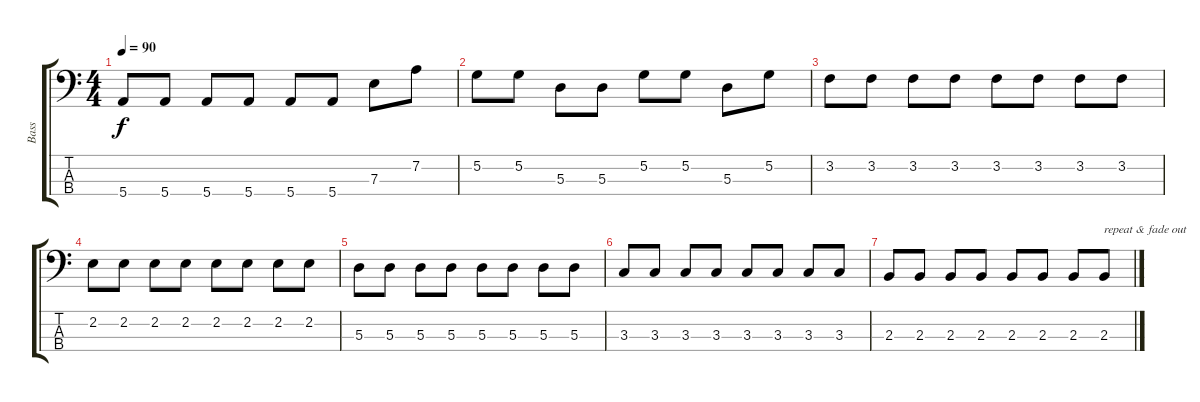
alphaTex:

\track ("Bass" "Bass") {instrument electricbassfinger}
\staff {score tabs}
\tuning (G2 D2 A1 E1) {hide}
\ts (4 4)
\tempo 90
\clef f4
\ks c
5.4.8{dy f} 5.4.8 5.4.8 5.4.8 5.4.8 5.4.8 7.3.8 7.2.8 |
5.2.8 5.2.8 5.3.8 5.3.8 5.2.8 5.2.8 5.3.8 5.2.8 |
3.2.8 3.2.8 3.2.8 3.2.8 3.2.8 3.2.8 3.2.8 3.2.8 |
2.2.8 2.2.8 2.2.8 2.2.8 2.2.8 2.2.8 2.2.8 2.2.8 |
5.3.8 5.3.8 5.3.8 5.3.8 5.3.8 5.3.8 5.3.8 5.3.8 |
3.3.8 3.3.8 3.3.8 3.3.8 3.3.8 3.3.8 3.3.8 3.3.8 |
2.3.8 2.3.8 2.3.8 2.3.8 2.3.8 2.3.8 2.3.8 2.3.8{txt "repeat & fade out"}
